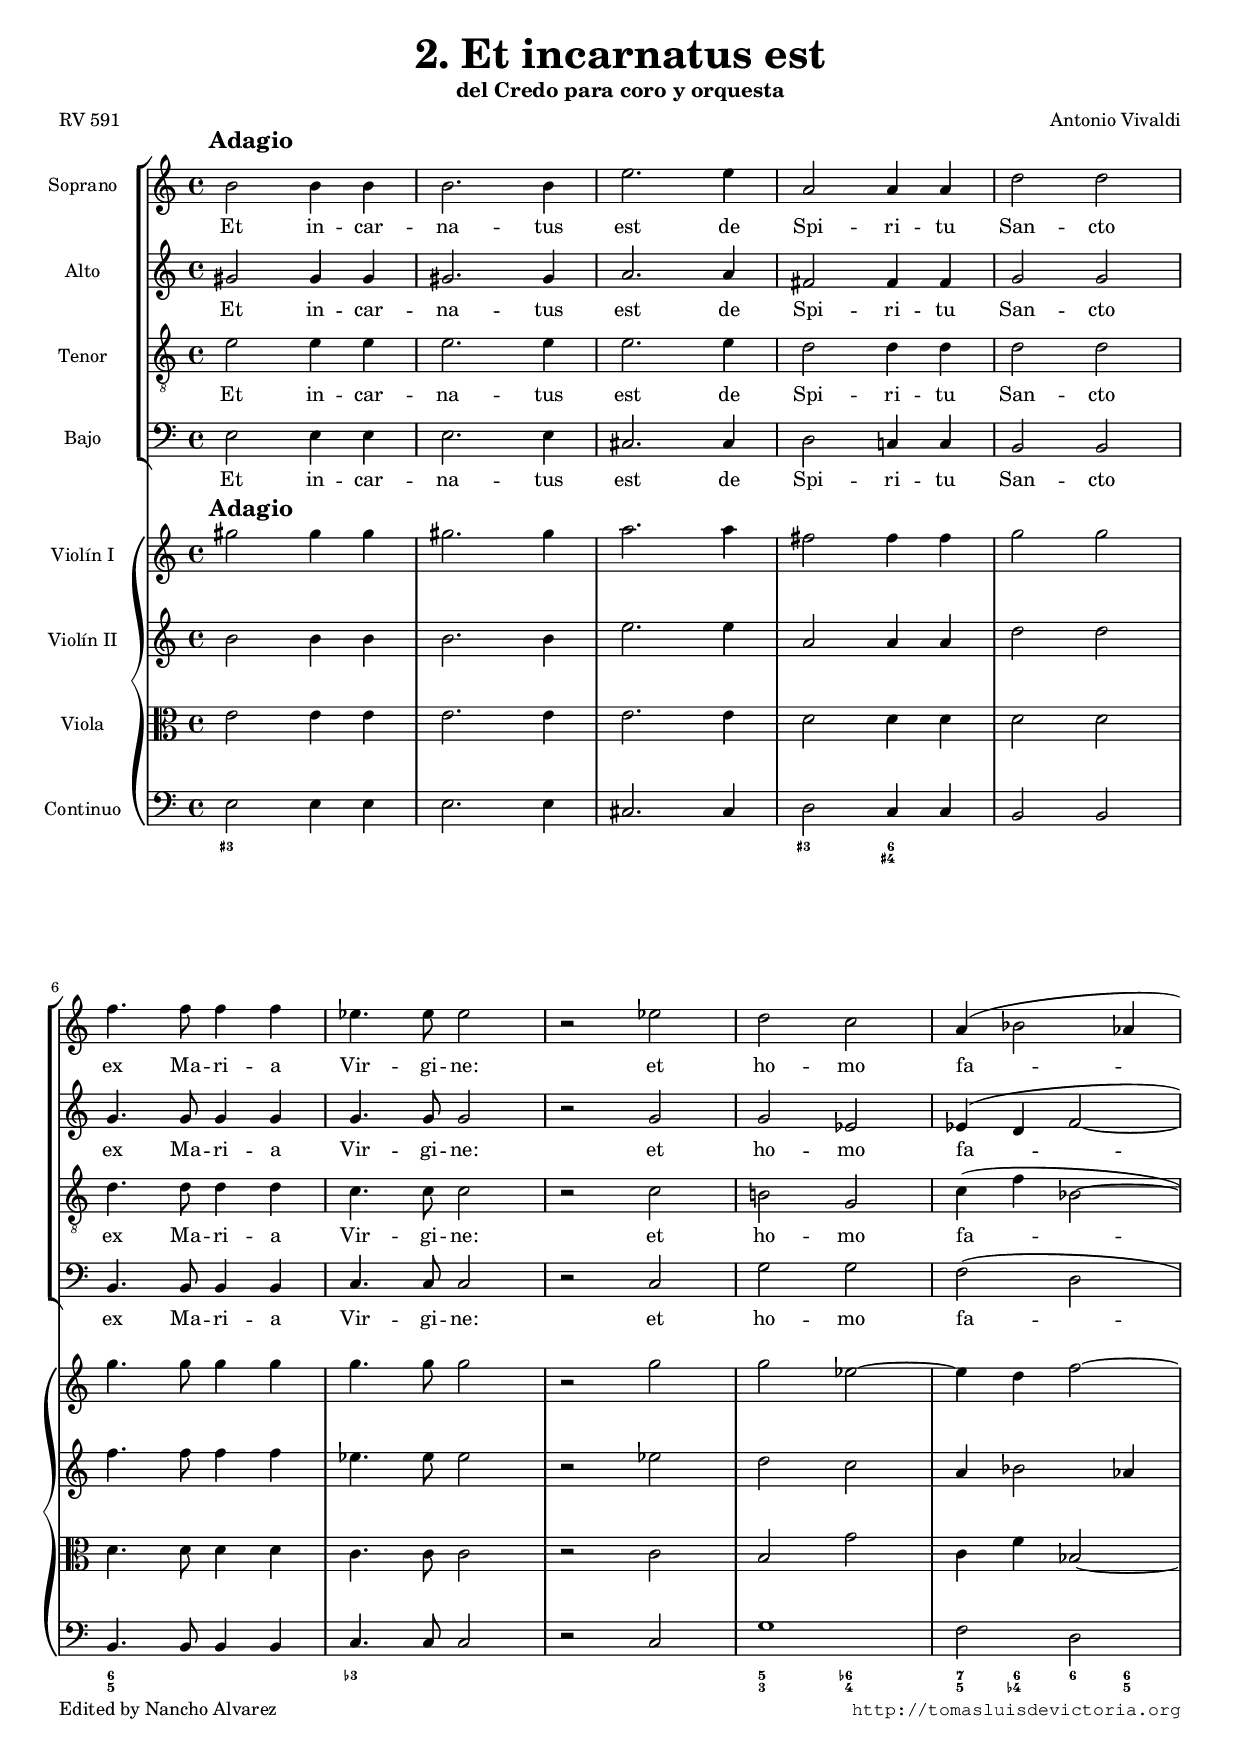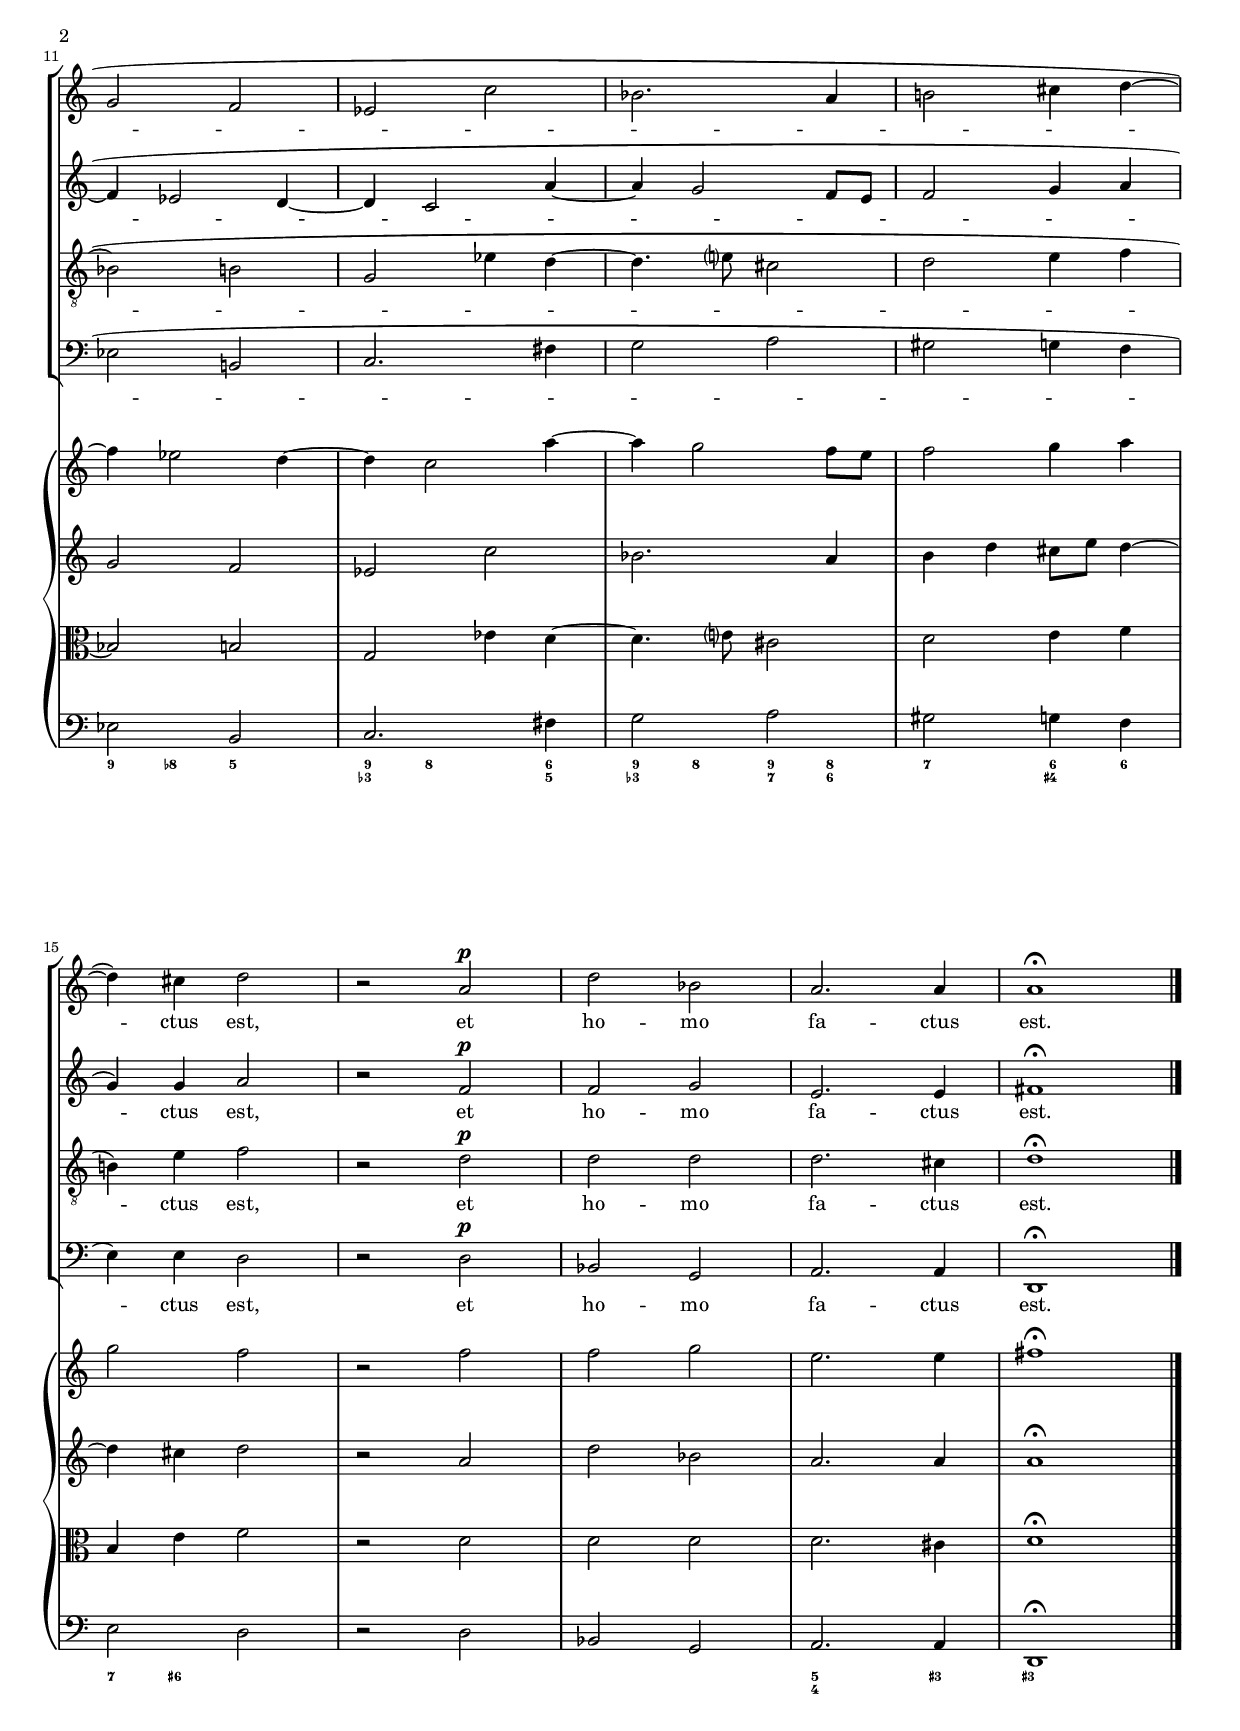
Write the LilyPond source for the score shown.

\version "2.11.32"

#(set-default-paper-size "a4")
#(set-global-staff-size 16)
#(ly:set-option 'point-and-click #f)
%nomobile

ss=\once \set suggestAccidentals = ##t


\header {
	title=\markup{\bigger \bigger \bigger "2. Et incarnatus est"}
	subtitle="del Credo para coro y orquesta"
	poet="RV 591"
	composer="Antonio Vivaldi"
	%opus="(-)"
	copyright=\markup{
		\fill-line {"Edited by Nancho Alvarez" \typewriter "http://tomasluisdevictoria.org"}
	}
%	tagline=""
}

global={\key a \minor \time 4/4 \skip 1*19 \bar "|." }


cantus={
	\set Score.skipBars = ##t
	\once \override TextScript #'padding = #2
	\once \override TextScript #'X-offset = #-2
	b'2^\markup{\bigger \bigger \bold "Adagio"} b'4 b' |
	b'2. b'4 |
	e''2. e''4 |
	a'2 a'4 a' |
%5
	d''2 d'' |
	f''4. f''8 f''4 f'' |
	ees''4. ees''8 ees''2 |
	r ees'' |
	d'' c'' |
%10
	a'4( \melisma bes'2 aes'4 |
	g'2 f' |
	ees' c'' |
	bes'2. a'4 |
	b'!2 cis''4 d'' ~ |
%15
	d'') \melismaEnd cis'' d''2 |
	r a'^\p |
	d'' bes' |
	a'2. a'4 |
	a'1^\fermata 
}

altus={
	\slurUp
	gis'2 gis'4 gis' |
	gis'2. gis'4 |
	a'2. a'4 |
	fis'2 fis'4 fis' |
%5
	g'2 g' |
	g'4. g'8 g'4 g' |
	g'4. g'8 g'2 |
	r g' |
	g' ees' |
%10
	ees'4(\melisma d' f'2 ~ |
	f'4 ees'2 d'4 ~ |
	d' c'2 a'4 ~ |
	a' g'2  f'8[ e'] |
	f'2 g'4 a' |
%15
	g') \melismaEnd g' a'2 |
	r f'^\p |
	f' g' |
	e'2. e'4 |
	fis'1^\fermata
}

tenor={
	e'2 e'4 e' |
	e'2. e'4 |
	e'2. e'4 |
	d'2 d'4 d' |
%5
	d'2 d' |
	d'4. d'8 d'4 d' |
	c'4. c'8 c'2 |
	r c' |
	b! g |
%10
	c'4(\melisma f' bes2 ~ |
	bes b |
	g ees'4 d' ~ |
	d'4. e'?8 cis'2 |
	d' e'4 f' |
%15
	b!) \melismaEnd e' f'2 |
	r d'^\p |
	d' d' |
	d'2. cis'4 |
	d'1^\fermata
}

bassus={
	e2 e4 e |
	e2. e4 |
	cis2. cis4 |
	d2 c!4 c |
%5
	b,2 b, |
	b,4. b,8 b,4 b, |
	c4. c8 c2 | %\break
	r c |
	g g |
%10
	f(\melisma d |
	ees b,! |
	c2. fis4 |
	g2 a |
	gis g4 f |
%15
	e) \melismaEnd e d2 | %\break
	r d^\p |
	bes, g, |
	a,2. a,4 |
	d,1^\fermata
}

textocantus=\lyricmode{
	Et in -- car -- na -- tus est
de Spi -- ri -- tu San -- cto 
ex Ma -- ri -- a Vir -- gi -- ne:
et ho -- mo fa -- ctus est,
et ho -- mo fa -- ctus est.
}

textoaltus=\lyricmode{
Et in -- car -- na -- tus est
de Spi -- ri -- tu San -- cto 
ex Ma -- ri -- a Vir -- gi -- ne:
et ho -- mo fa -- ctus est,
et ho -- mo fa -- ctus est.
}

textotenor=\lyricmode{
Et in -- car -- na -- tus est
de Spi -- ri -- tu San -- cto 
ex Ma -- ri -- a Vir -- gi -- ne:
et ho -- mo fa -- ctus est,
et ho -- mo fa -- ctus est.
}

textobassus=\lyricmode{
Et in -- car -- na -- tus est
de Spi -- ri -- tu San -- cto 
ex Ma -- ri -- a Vir -- gi -- ne:
et ho -- mo fa -- ctus est,
et ho -- mo fa -- ctus est.
}

violin={
	\set autoBeaming=##t
	\override TextScript #'padding = #2
	\once \override TextScript #'X-offset = #-2
	gis''2^\markup{\bigger \bigger \bold "Adagio"}
	 gis''4 gis'' |
	gis''2. gis''4 |
	a''2. a''4 |
	fis''2 fis''4 fis'' |
%5
	g''2 g'' |
	g''4. g''8 g''4 g'' |
	g''4. g''8 g''2 |
	r g'' |
	g'' ees'' ~ |
%10
	ees''4 d'' f''2 ~ |
	f''4 ees''2 d''4 ~ |
	d'' c''2 a''4 ~ |
	a'' g''2 f''8 e'' |
	f''2 g''4 a'' |
%15
	g''2 f'' |
	r f'' |
	f'' g'' |
	e''2. e''4 |
	fis''1^\fermata
}

violindos={
	\set autoBeaming=##t
	b'2 b'4 b' |
	b'2. b'4 |
	e''2. e''4 |
	a'2 a'4 a' |
%5
	d''2 d'' |
	f''4. f''8 f''4 f'' |
	ees''4. ees''8 ees''2 |
	r ees'' |
	d'' c'' |
%10
	a'4 bes'2 aes'4 |
	g'2 f' |
	ees' c'' |
	bes'2. a'4 |
	b' d'' cis''8 e'' d''4 ~ |
%15
	d'' cis'' d''2 |
	r a' |
	d'' bes' |
	a'2. a'4 |
	a'1^\fermata
}

viola={
	e'2 e'4 e' |
	e'2. e'4 |
	e'2. e'4 |
	d'2 d'4 d' |
%5
	d'2 d' |
	d'4. d'8 d'4 d' |
	c'4. c'8 c'2 |
	r c' |
	b g' |
%10
	c'4 f' bes2 ~ |
	bes b |
	g ees'4 d' ~ |
	d'4. e'?8 cis'2 |
	d' e'4 f' |
%15
	b e' f'2 |
	r d' |
	d' d' |
	d'2. cis'4 |
	d'1^\fermata 
}

cello={
	e2 e4 e |
	e2. e4 |
	cis2. cis4 |
	d2 c4 c |
%5
	b,2 b, |
	b,4. b,8 b,4 b, |
	c4. c8 c2 |
	r c |
	g1 |
%10
	f2 d |
	ees b, |
	c2. fis4 |
	g2 a |
	gis g4 f |
%15
	e2 d |
	r d |
	bes, g, |
	a,2. a,4 |
	d,1^\fermata
}

continuo=\figuremode{
<3+>1
s1
s1
<3+>2 <6 4+>
s1
<6 5>
<3->
s1
<5 3>2 <6- 4>
<7 5>4 <6 4-> <6> <6 5>
<9> <8-> <5>2
<9 3->4 <8> s <6 5>
<9 3-> <8> <9 7> <8 6>
<7>2 <6 4+>4 <6>
<7> <6+> s2
s1
s
<5 4>2. <3+>4
<3+>1
}


\score {
<<
\new ChoirStaff<<

	\new Staff <<\global
	\new Voice="v1" {
		\set Staff.instrumentName="Soprano " 
		\clef "treble"
		\cantus }
	\new Lyrics \lyricsto "v1" {\textocantus }
	>>

	
	\new Staff << \global
	\new Voice="v2" {
		\set Staff.instrumentName="Alto "
		\clef "treble" 
		\altus}
	\new Lyrics \lyricsto "v2" {\textoaltus }
	>>

	
	\new Staff <<\global
	\new Voice="v3" {
		\set Staff.instrumentName="Tenor "
		\clef "G_8"
		\tenor }
	\new Lyrics \lyricsto "v3" {\textotenor }
	>>
	

	\new Staff <<\global
	\new Voice="v4" {
		\set Staff.instrumentName="Bajo "
		\clef "bass" 
		\bassus }
	\new Lyrics \lyricsto "v4" {\textobassus}
	>>	
>>
\new GrandStaff<<
	\new Staff <<\global
	\new Voice="violin"{
		\set Staff.instrumentName = "Violín I "
		\clef "treble"
		\violin
	}
	>>

	\new Staff <<\global
	\new Voice="violindos"{
		\set Staff.instrumentName = "Violín II "
		\clef "treble"
		\violindos
	}
	>>

	
	\new Staff <<\global
	\new Voice="violas"{
		\set Staff.instrumentName = "Viola "
		\clef "alto"
		\viola
	}
	>>

	
	\new Staff <<\global
	\new Voice="continuo"{
		\set Staff.instrumentName = "Continuo "
		\clef "bass"
		\cello}
		\new FiguredBass {\continuo }
	>>

	
>>
>>


\layout{ 
	%\context {\Lyrics \override VerticalAxisGroup #'minimum-Y-extent = #'(-0 . 0) }
	\context {\Score 
		\override BarNumber #'padding = #2 
		skipBars = ##t
	}
	%\context {\Lyrics \override LyricText #'font-size = #2 }
	\context {\Voice 
		%melismaBusyProperties = #'() 
		autoBeaming=##f
	}
	%\context { \RemoveEmptyStaffContext }
	\context {\Staff 
			%\consists Ambitus_engraver
			\override LigatureBracket #'padding = #1
			\override VerticalAxisGroup #'minimum-Y-extent = #'(-0 . 4.3)
	}
}

%\midi {}

}


\paper{
	system-count=4
	line-width=19.0\cm
	between-system-padding = 0
	ragged-last-bottom = ##f
	%head-separation = 2\mm
	%foot-separation = 3\mm
}
